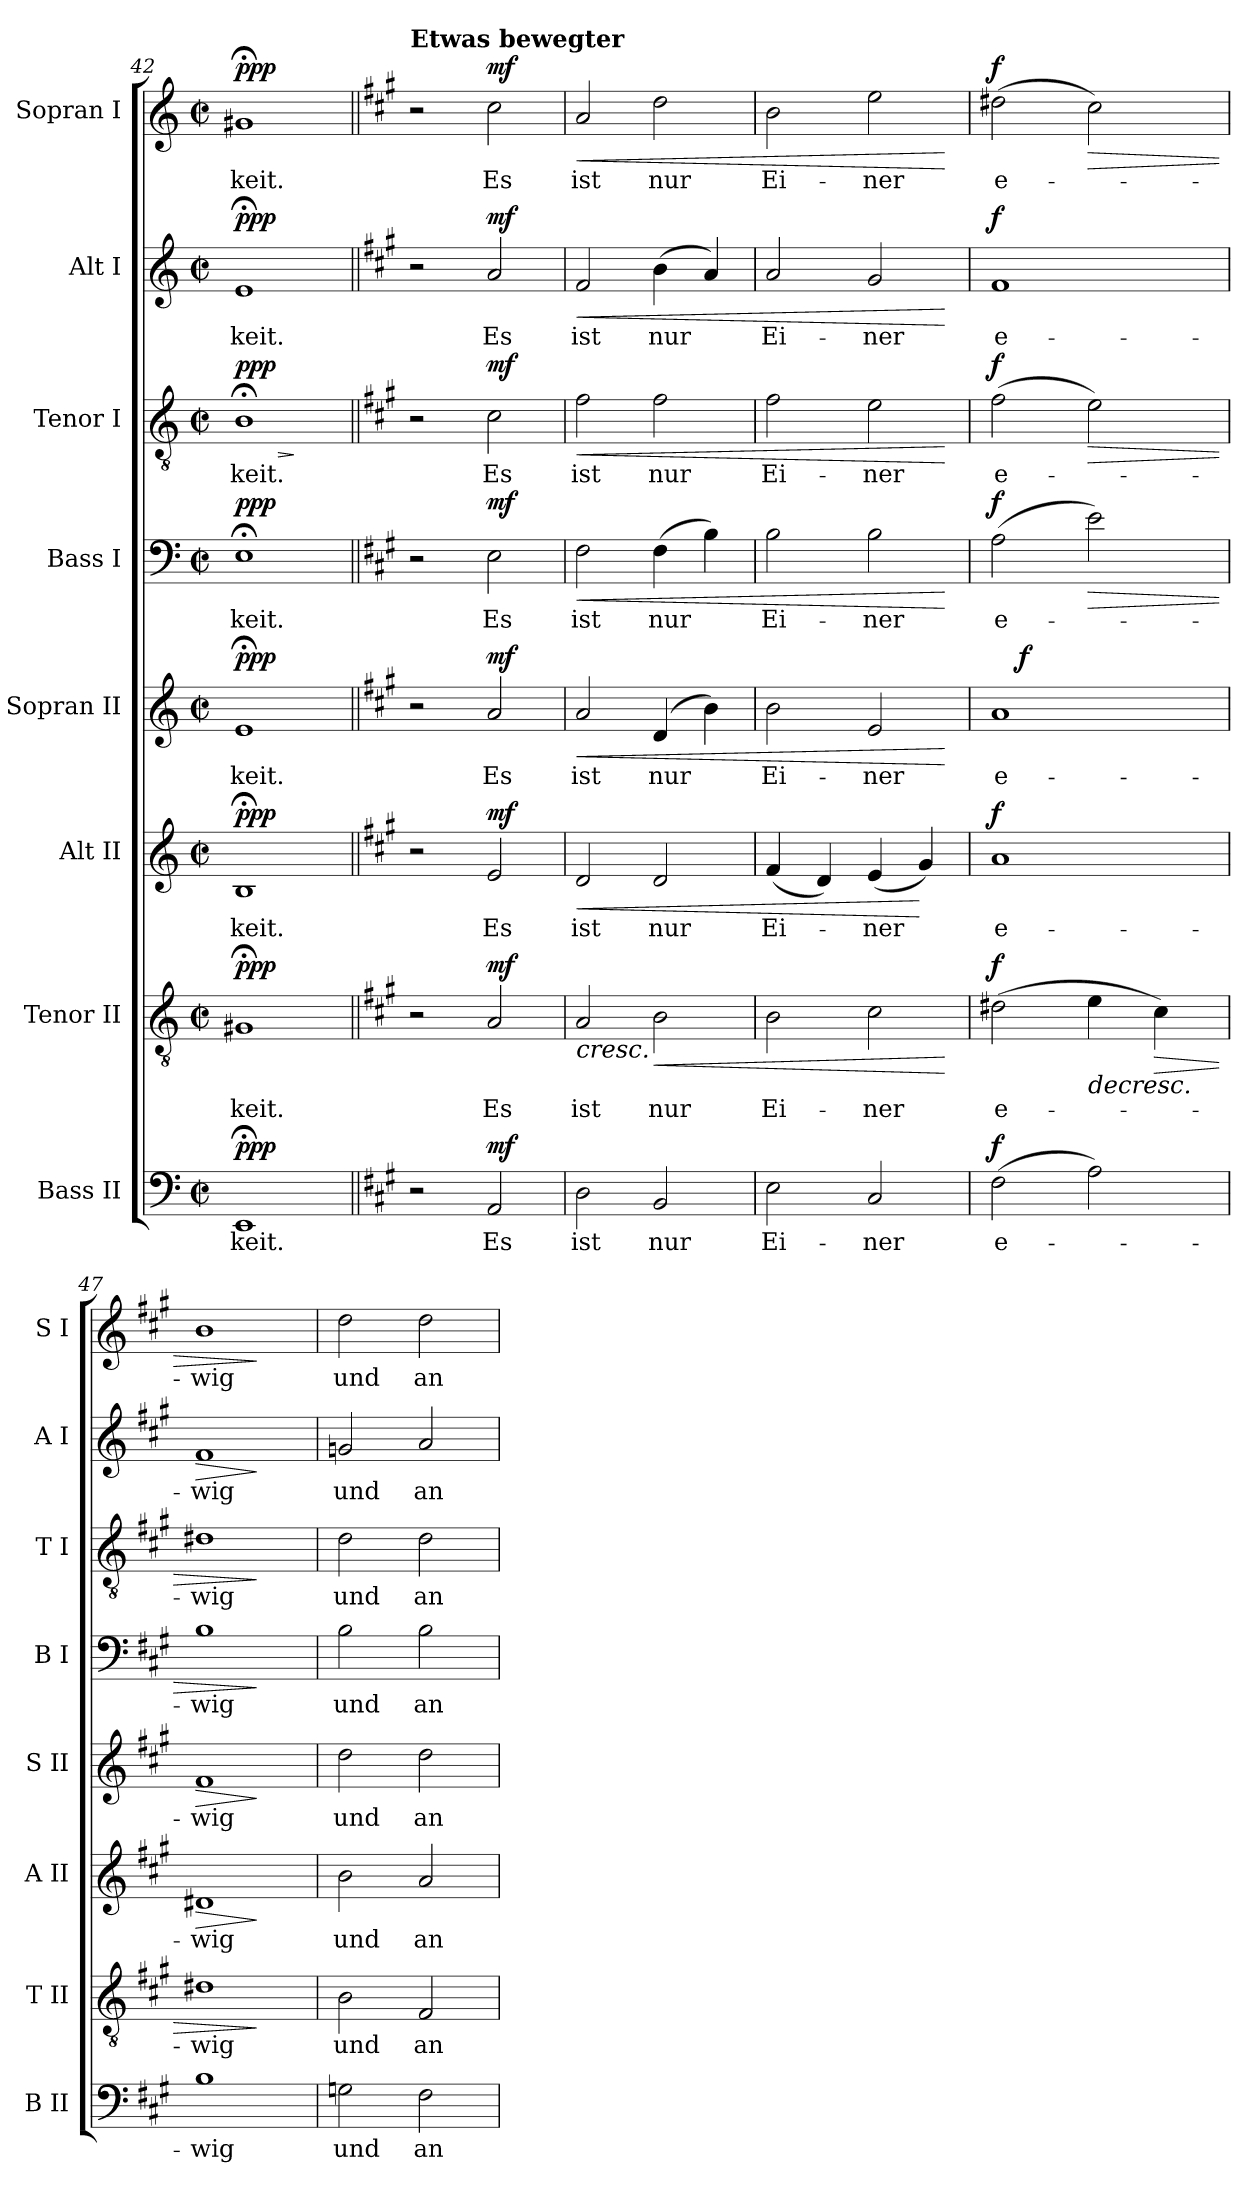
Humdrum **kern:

**kern	**text	**dynam	**kern	**text	**dynam	**kern	**text	**dynam	**kern	**text	**dynam	**kern	**text	**dynam	**kern	**text	**dynam	**kern	**text	**dynam	**kern	**text	**dynam
*part8	*part8	*part8	*part7	*part7	*part7	*part6	*part6	*part6	*part5	*part5	*part5	*part4	*part4	*part4	*part3	*part3	*part3	*part2	*part2	*part2	*part1	*part1	*part1
*staff8	*staff8	*staff8	*staff7	*staff7	*staff7	*staff6	*staff6	*staff6	*staff5	*staff5	*staff5	*staff4	*staff4	*staff4	*staff3	*staff3	*staff3	*staff2	*staff2	*staff2	*staff1	*staff1	*staff1
*I"Bass II	*	*	*I"Tenor II	*	*	*I"Alt II	*	*	*I"Sopran II	*	*	*I"Bass I	*	*	*I"Tenor I	*	*	*I"Alt I	*	*	*I"Sopran I	*	*
*I'B II	*	*	*I'T II	*	*	*I'A II	*	*	*I'S II	*	*	*I'B I	*	*	*I'T I	*	*	*I'A I	*	*	*I'S I	*	*
*clefF4	*	*	*clefGv2	*	*	*clefG2	*	*	*clefG2	*	*	*clefF4	*	*	*clefGv2	*	*	*clefG2	*	*	*clefG2	*	*
*k[]	*	*	*k[]	*	*	*k[]	*	*	*k[]	*	*	*k[]	*	*	*k[]	*	*	*k[]	*	*	*k[]	*	*
*a:	*	*	*a:	*	*	*a:	*	*	*a:	*	*	*a:	*	*	*a:	*	*	*a:	*	*	*a:	*	*
*M2/2	*	*	*M2/2	*	*	*M2/2	*	*	*M2/2	*	*	*M2/2	*	*	*M2/2	*	*	*M2/2	*	*	*M2/2	*	*
*met(c|)	*	*	*met(c|)	*	*	*met(c|)	*	*	*met(c|)	*	*	*met(c|)	*	*	*met(c|)	*	*	*met(c|)	*	*	*met(c|)	*	*
=42	=42	=42	=42	=42	=42	=42	=42	=42	=42	=42	=42	=42	=42	=42	=42	=42	=42	=42	=42	=42	=42	=42	=42
!	!	!LO:DY:a	!	!	!LO:DY:a	!	!	!LO:DY:a	!	!	!LO:DY:a	!	!	!LO:DY:a	!	!	!LO:HP:b	!	!	!	!	!	!
!	!	!	!	!	!	!	!	!	!	!	!	!	!	!	!	!	!LO:DY:n=1:a	!	!	!LO:DY:a	!	!	!LO:DY:a
1EE;<	-keit.	ppp	1G#X;<	-keit.	ppp	1B;<	-keit.	ppp	1e;<	-keit.	ppp	1E;<	-keit.	ppp	1B;<	-keit.	> ppp	1e;<	-keit.	ppp	1g#X;<	-keit.	ppp
.	.	.	.	.	.	.	.	.	.	.	.	.	.	.	.	.	]	.	.	.	.	.	.
!!LO:PB:g=z
=43||	=43||	=43||	=43||	=43||	=43||	=43||	=43||	=43||	=43||	=43||	=43||	=43||	=43||	=43||	=43||	=43||	=43||	=43||	=43||	=43||	=43||	=43||	=43||
*k[f#c#g#]	*	*	*k[f#c#g#]	*	*	*k[f#c#g#]	*	*	*k[f#c#g#]	*	*	*k[f#c#g#]	*	*	*k[f#c#g#]	*	*	*k[f#c#g#]	*	*	*k[f#c#g#]	*	*
*A:	*	*	*A:	*	*	*A:	*	*	*A:	*	*	*A:	*	*	*A:	*	*	*A:	*	*	*A:	*	*
*	*	*	*	*	*	*	*	*	*	*	*	*	*	*	*	*	*	*	*	*	*MM160	*	*
!	!	!	!	!	!	!	!	!	!	!	!	!	!	!	!	!	!	!	!	!	!LO:TX:a:B:t=Etwas bewegter	!	!
2r	.	.	2r	.	.	2r	.	.	2r	.	.	2r	.	.	2r	.	.	2r	.	.	2r	.	.
!	!	!LO:DY:a	!	!	!LO:DY:a	!	!	!LO:DY:a	!	!	!LO:DY:a	!	!	!LO:DY:a	!	!	!LO:DY:a	!	!	!LO:DY:a	!	!	!LO:DY:a
2AA/	Es	mf	2A/	Es	mf	2e/	Es	mf	2a/	Es	mf	2E\	Es	mf	2c#\	Es	mf	2a/	Es	mf	2cc#\	Es	mf
=44	=44	=44	=44	=44	=44	=44	=44	=44	=44	=44	=44	=44	=44	=44	=44	=44	=44	=44	=44	=44	=44	=44	=44
!	!	!	!	!	!LO:HP:b	!	!	!LO:HP:b	!	!	!LO:HP:b	!	!	!LO:HP:b	!	!	!LO:HP:b	!	!	!LO:HP:b	!	!	!LO:HP:b
2D\	ist	.	2A/	ist	<	2d/	ist	<	2a/	ist	<	2F#\	ist	<	2f#\	ist	<	2f#/	ist	<	2a/	ist	<
!	!	!	!	!	!LO:HP:b	!	!	!	!	!	!	!	!	!	!	!	!	!	!	!	!	!	!
2BB/	nur	.	2B\	nur	<	2d/	nur	.	(4d/	nur	.	(4F#\	nur	.	2f#\	nur	.	(4b\	nur	.	2dd\	nur	.
.	.	.	.	.	.	.	.	.	4b\)	.	.	4B\)	.	.	.	.	.	4a/)	.	.	.	.	.
=45	=45	=45	=45	=45	=45	=45	=45	=45	=45	=45	=45	=45	=45	=45	=45	=45	=45	=45	=45	=45	=45	=45	=45
2E\	Ei-	.	2B\	Ei-	.	(4f#/	Ei-	.	2b\	Ei-	.	2B\	Ei-	.	2f#\	Ei-	.	2a/	Ei-	.	2b\	Ei-	.
.	.	.	.	.	.	4d/)	.	.	.	.	.	.	.	.	.	.	.	.	.	.	.	.	.
2C#/	-ner	.	2c#\	-ner	.	(4e/	-ner	.	2e/	-ner	.	2B\	-ner	.	2e\	-ner	.	2g#/	-ner	.	2ee\	-ner	.
.	.	.	.	.	.	4g#/)	.	[	.	.	.	.	.	.	.	.	.	.	.	.	.	.	.
.	.	.	.	.	[ [	.	.	.	.	.	[	.	.	[	.	.	[	.	.	[	.	.	[
=46	=46	=46	=46	=46	=46	=46	=46	=46	=46	=46	=46	=46	=46	=46	=46	=46	=46	=46	=46	=46	=46	=46	=46
!	!	!LO:DY:a	!	!	!LO:DY:a	!	!	!LO:DY:a	!	!	!	!	!	!LO:DY:a	!	!	!LO:DY:a	!	!	!LO:DY:a	!	!	!LO:DY:a
*	*	*	*	*	*	*	*	*	*^	*	*	*	*	*	*	*	*	*	*	*	*	*	*
(2F#\	e-	f	(2d#X\	e-	f	1a	e-	f	1a	16.ryy	e-	.	(2A\	e-	f	(2f#\	e-	f	1f#	e-	f	(2dd#X\	e-	f
!	!	!	!	!	!	!	!	!	!	!	!	!LO:DY:a	!	!	!	!	!	!	!	!	!	!	!	!
.	.	.	.	.	.	.	.	.	.	2ryy	.	f	.	.	.	.	.	.	.	.	.	.	.	.
!	!	!	!	!	!LO:HP:b	!	!	!	!	!	!	!	!	!	!LO:HP:b	!	!	!LO:HP:b	!	!	!	!	!	!LO:HP:b
2A\)	.	.	4e\	.	>	.	.	.	.	.	.	.	2e\)	.	>	2e\)	.	>	.	.	.	2cc#\)	.	>
.	.	.	.	.	.	.	.	.	.	4ryy	.	.	.	.	.	.	.	.	.	.	.	.	.	.
!	!	!	!	!	!LO:HP:b	!	!	!	!	!	!	!	!	!	!	!	!	!	!	!	!	!	!	!
.	.	.	4c#\)	.	>	.	.	.	.	.	.	.	.	.	.	.	.	.	.	.	.	.	.	.
.	.	.	.	.	.	.	.	.	.	8ryy	.	.	.	.	.	.	.	.	.	.	.	.	.	.
.	.	.	.	.	.	.	.	.	.	32ryy	.	.	.	.	.	.	.	.	.	.	.	.	.	.
=47	=47	=47	=47	=47	=47	=47	=47	=47	=47	=47	=47	=47	=47	=47	=47	=47	=47	=47	=47	=47	=47	=47	=47	=47
!	!	!	!	!	!	!	!	!LO:HP:b	!	!	!	!LO:HP:b	!	!	!	!	!	!	!	!	!LO:HP:b	!	!	!
*	*	*	*	*	*	*	*	*	*v	*v	*	*	*	*	*	*	*	*	*	*	*	*	*	*
1B	-wig	.	1d#X	-wig	.	1d#X	-wig	>	1f#	-wig	>	1B	-wig	.	1d#X	-wig	.	1f#	-wig	>	1b	-wig	.
.	.	.	.	.	] ]	.	.	]	.	.	]	.	.	]	.	.	]	.	.	]	.	.	]
=48	=48	=48	=48	=48	=48	=48	=48	=48	=48	=48	=48	=48	=48	=48	=48	=48	=48	=48	=48	=48	=48	=48	=48
2Gn\	und	.	2B\	und	.	2b\	und	.	2dd\	und	.	2B\	und	.	2d\	und	.	2gn/	und	.	2dd\	und	.
2F#\	an	.	2F#/	an	.	2a/	an	.	2dd\	an	.	2B\	an	.	2d\	an	.	2a/	an	.	2dd\	an	.
=	=	=	=	=	=	=	=	=	=	=	=	=	=	=	=	=	=	=	=	=	=	=	=
*-	*-	*-	*-	*-	*-	*-	*-	*-	*-	*-	*-	*-	*-	*-	*-	*-	*-	*-	*-	*-	*-	*-	*-
